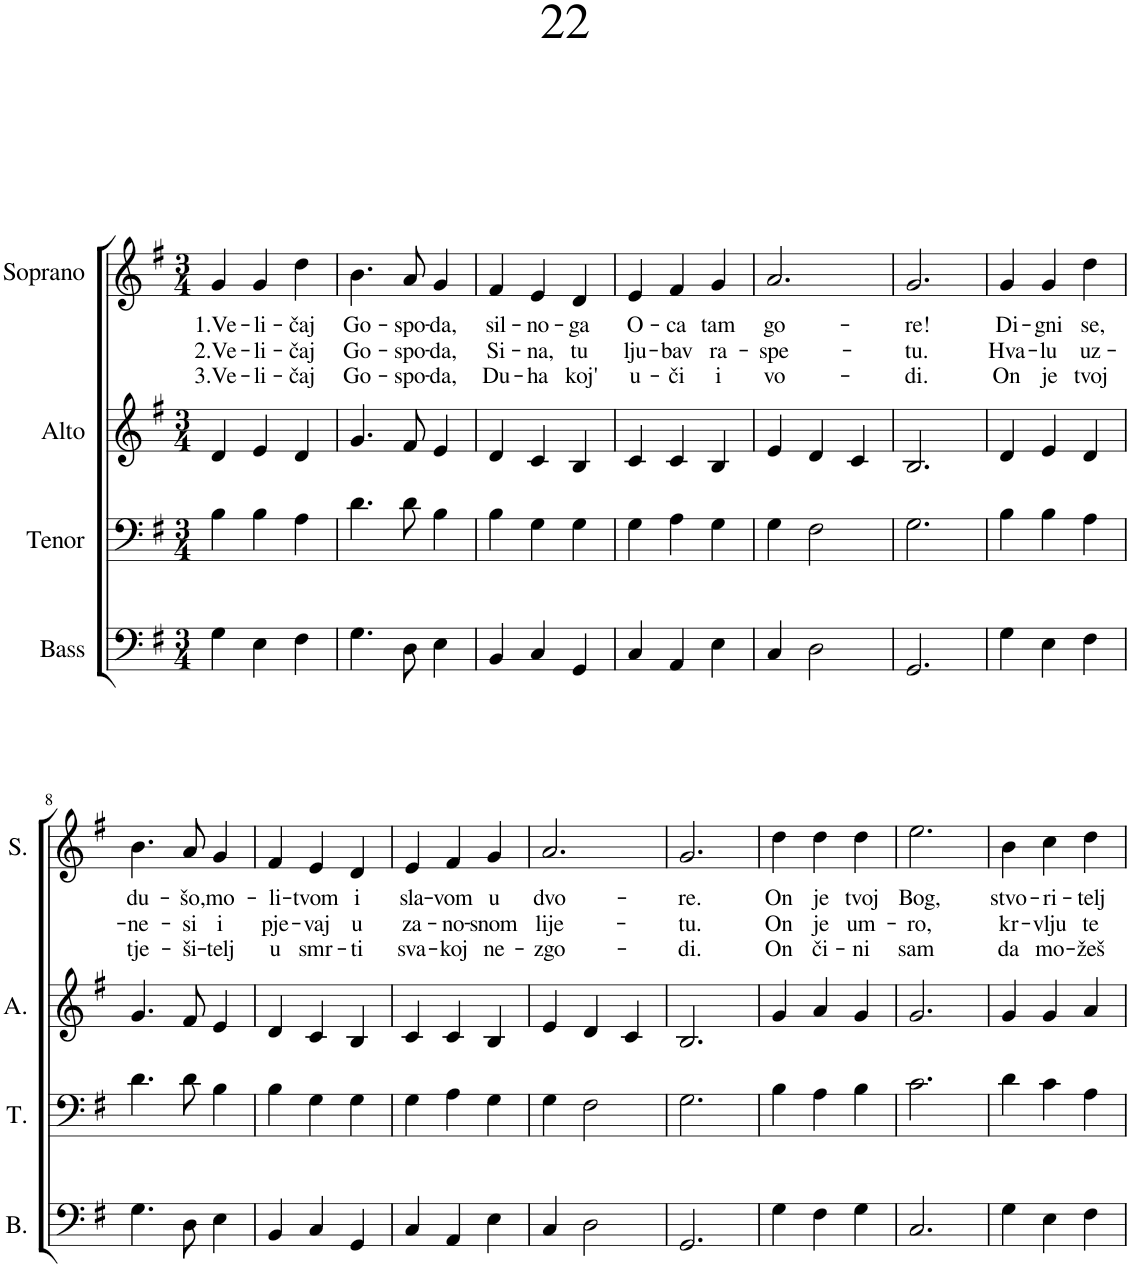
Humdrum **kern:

**kern	**kern	**kern	**kern	**text	**text	**text
*part4	*part3	*part2	*part1	*part1	*part1	*part1
*staff4	*staff3	*staff2	*staff1	*staff1	*staff1	*staff1
*I"Bass	*I"Tenor	*I"Alto	*I"Soprano	*	*	*
*I'B.	*I'T.	*I'A.	*I'S.	*	*	*
*clefF4	*clefF4	*clefG2	*clefG2	*	*	*
*k[f#]	*k[f#]	*k[f#]	*k[f#]	*	*	*
*M3/4	*M3/4	*M3/4	*M3/4	*	*	*
=1	=1	=1	=1	=1	=1	=1
!	!	!	!	!LO:LY:b	!LO:LY:b	!LO:LY:b
4G\	4B\	4d/	4g/	1.Ve-	2.Ve-	3.Ve-
!	!	!	!	!LO:LY:b	!LO:LY:b	!LO:LY:b
4E\	4B\	4e/	4g/	-li-	-li-	-li-
!	!	!	!	!LO:LY:b	!LO:LY:b	!LO:LY:b
4F#\	4A\	4d/	4dd\	-čaj	-čaj	-čaj
=2	=2	=2	=2	=2	=2	=2
!	!	!	!	!LO:LY:b	!LO:LY:b	!LO:LY:b
4.G\	4.d\	4.g/	4.b\	Go-	Go-	Go-
!	!	!	!	!LO:LY:b	!LO:LY:b	!LO:LY:b
8D\	8d\	8f#/	8a/	-spo-	-spo-	-spo-
!	!	!	!	!LO:LY:b	!LO:LY:b	!LO:LY:b
4E\	4B\	4e/	4g/	-da,	-da,	-da,
=3	=3	=3	=3	=3	=3	=3
!	!	!	!	!LO:LY:b	!LO:LY:b	!LO:LY:b
4BB/	4B\	4d/	4f#/	sil-	Si-	Du-
!	!	!	!	!LO:LY:b	!LO:LY:b	!LO:LY:b
4C/	4G\	4c/	4e/	-no-	-na,	-ha
!	!	!	!	!LO:LY:b	!LO:LY:b	!LO:LY:b
4GG/	4G\	4B/	4d/	-ga	tu	koj'
=4	=4	=4	=4	=4	=4	=4
!	!	!	!	!LO:LY:b	!LO:LY:b	!LO:LY:b
4C/	4G\	4c/	4e/	O-	lju-	u-
!	!	!	!	!LO:LY:b	!LO:LY:b	!LO:LY:b
4AA/	4A\	4c/	4f#/	-ca	-bav	-či
!	!	!	!	!LO:LY:b	!LO:LY:b	!LO:LY:b
4E\	4G\	4B/	4g/	tam	ra-	i
=5	=5	=5	=5	=5	=5	=5
!	!	!	!	!LO:LY:b	!LO:LY:b	!LO:LY:b
4C/	4G\	4e/	2.a/	go-	-spe-	vo-
2D\	2F#\	4d/	.	.	.	.
.	.	4c/	.	.	.	.
=6	=6	=6	=6	=6	=6	=6
!	!	!	!	!LO:LY:b	!LO:LY:b	!LO:LY:b
2.GG/	2.G\	2.B/	2.g/	-re!	-tu.	-di.
=7	=7	=7	=7	=7	=7	=7
!	!	!	!	!LO:LY:b	!LO:LY:b	!LO:LY:b
4G\	4B\	4d/	4g/	Di-	Hva-	On
!	!	!	!	!LO:LY:b	!LO:LY:b	!LO:LY:b
4E\	4B\	4e/	4g/	-gni	-lu	je
!	!	!	!	!LO:LY:b	!LO:LY:b	!LO:LY:b
4F#\	4A\	4d/	4dd\	se,	uz-	tvoj
!!LO:LB:g=z
=8	=8	=8	=8	=8	=8	=8
!	!	!	!	!LO:LY:b	!LO:LY:b	!LO:LY:b
4.G\	4.d\	4.g/	4.b\	du-	-ne-	tje-
!	!	!	!	!LO:LY:b	!LO:LY:b	!LO:LY:b
8D\	8d\	8f#/	8a/	-šo,	-si	-ši-
!	!	!	!	!LO:LY:b	!LO:LY:b	!LO:LY:b
4E\	4B\	4e/	4g/	mo-	i	-telj
=9	=9	=9	=9	=9	=9	=9
!	!	!	!	!LO:LY:b	!LO:LY:b	!LO:LY:b
4BB/	4B\	4d/	4f#/	-li-	pje-	u
!	!	!	!	!LO:LY:b	!LO:LY:b	!LO:LY:b
4C/	4G\	4c/	4e/	-tvom	-vaj	smr-
!	!	!	!	!LO:LY:b	!LO:LY:b	!LO:LY:b
4GG/	4G\	4B/	4d/	i	u	-ti
=10	=10	=10	=10	=10	=10	=10
!	!	!	!	!LO:LY:b	!LO:LY:b	!LO:LY:b
4C/	4G\	4c/	4e/	sla-	za-	sva-
!	!	!	!	!LO:LY:b	!LO:LY:b	!LO:LY:b
4AA/	4A\	4c/	4f#/	-vom	-no-	-koj
!	!	!	!	!LO:LY:b	!LO:LY:b	!LO:LY:b
4E\	4G\	4B/	4g/	u	-snom	ne-
=11	=11	=11	=11	=11	=11	=11
!	!	!	!	!LO:LY:b	!LO:LY:b	!LO:LY:b
4C/	4G\	4e/	2.a/	dvo-	lije-	-zgo-
2D\	2F#\	4d/	.	.	.	.
.	.	4c/	.	.	.	.
=12	=12	=12	=12	=12	=12	=12
!	!	!	!	!LO:LY:b	!LO:LY:b	!LO:LY:b
2.GG/	2.G\	2.B/	2.g/	-re.	-tu.	-di.
=13	=13	=13	=13	=13	=13	=13
!	!	!	!	!LO:LY:b	!LO:LY:b	!LO:LY:b
4G\	4B\	4g/	4dd\	On	On	On
!	!	!	!	!LO:LY:b	!LO:LY:b	!LO:LY:b
4F#\	4A\	4a/	4dd\	je	je	či-
!	!	!	!	!LO:LY:b	!LO:LY:b	!LO:LY:b
4G\	4B\	4g/	4dd\	tvoj	um-	-ni
=14	=14	=14	=14	=14	=14	=14
!	!	!	!	!LO:LY:b	!LO:LY:b	!LO:LY:b
2.C/	2.c\	2.g/	2.ee\	Bog,	-ro,	sam
=15	=15	=15	=15	=15	=15	=15
!	!	!	!	!LO:LY:b	!LO:LY:b	!LO:LY:b
4G\	4d\	4g/	4b\	stvo-	kr-	da
!	!	!	!	!LO:LY:b	!LO:LY:b	!LO:LY:b
4E\	4c\	4g/	4cc\	-ri-	-vlju	mo-
!	!	!	!	!LO:LY:b	!LO:LY:b	!LO:LY:b
4F#\	4A\	4a/	4dd\	-telj	te	-žeš
=	=	=	=	=	=	=
*-	*-	*-	*-	*-	*-	*-
